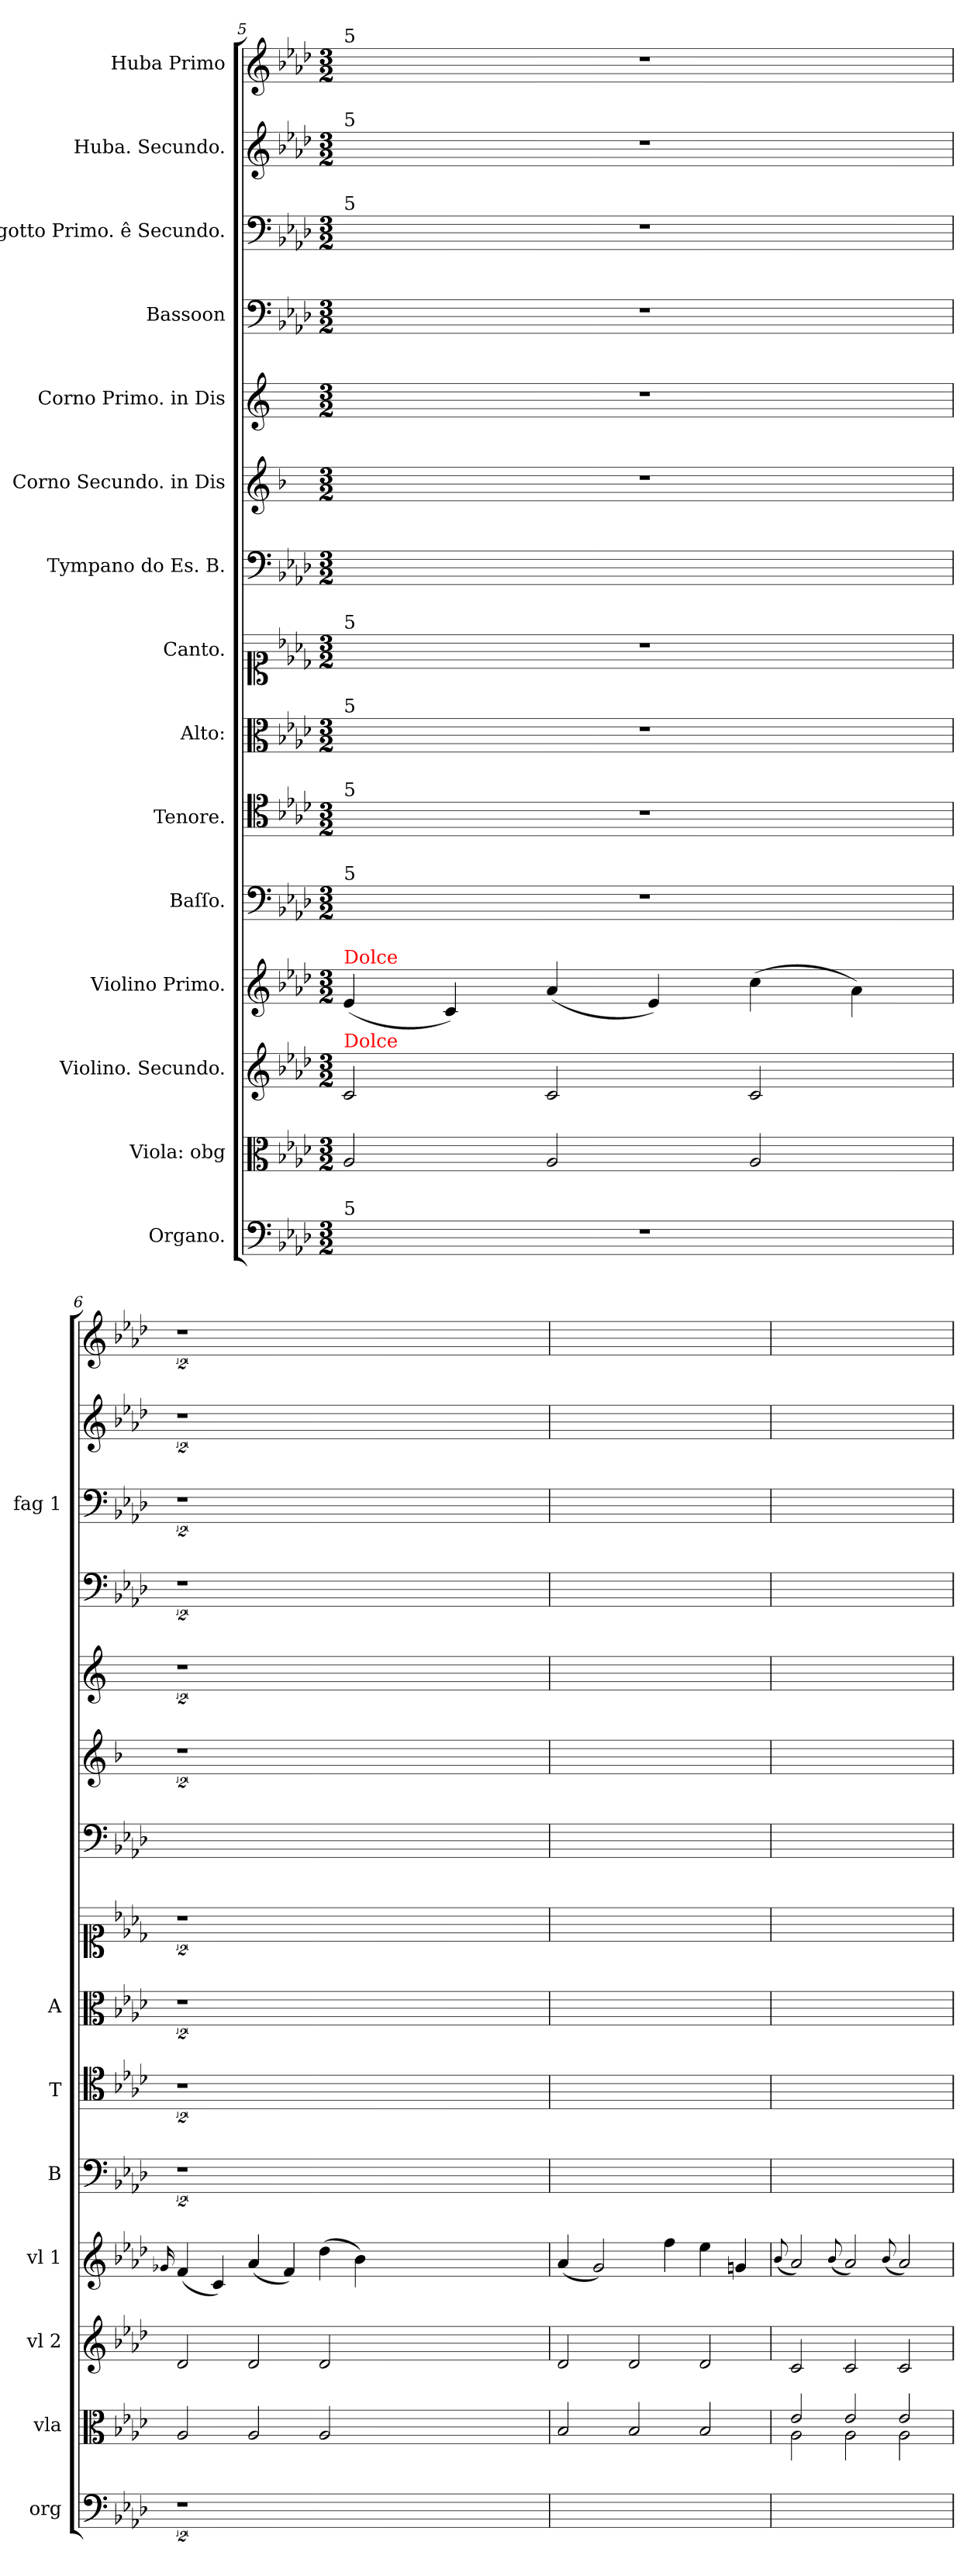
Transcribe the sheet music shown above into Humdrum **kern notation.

**kern	**kern	**dynam	**kern	**dynam	**kern	**dynam	**kern	**kern	**kern	**kern	**kern	**kern	**kern	**kern	**kern	**kern	**kern
*part15	*part14	*part14	*part13	*part13	*part12	*part12	*part11	*part10	*part9	*part8	*part7	*part6	*part5	*part4	*part3	*part2	*part1
*staff15	*staff14	*staff14	*staff13	*staff13	*staff12	*staff12	*staff11	*staff10	*staff9	*staff8	*staff7	*staff6	*staff5	*staff4	*staff3	*staff2	*staff1
*I"Organo.	*I"Viola: obg	*	*I"Violino. Secundo.	*	*I"Violino Primo.	*	*I"Baſſo.	*I"Tenore.	*I"Alto:	*I"Canto.	*I"Tympano do Es. B.	*I"Corno Secundo. in Dis	*I"Corno Primo. in Dis	*I"Bassoon	*I"Fagotto Primo. ê Secundo.	*I"Huba. Secundo.	*I"Huba Primo
*I'org	*I'vla	*	*I'vl 2	*	*I'vl 1	*	*I'B	*I'T	*I'A	*	*	*	*	*	*I'fag 1	*	*
*clefF4	*clefC3	*	*clefG2	*	*clefG2	*	*clefF4	*clefC4	*clefC3	*clefC1	*clefF4	*clefG2	*clefG2	*clefF4	*clefF4	*clefG2	*clefG2
*	*	*	*	*	*	*	*	*	*	*	*	*ITrd-2c-3	*ITrd-2c-3	*	*	*	*
*k[b-e-a-d-]	*k[b-e-a-d-]	*	*k[b-e-a-d-]	*	*k[b-e-a-d-]	*	*k[b-e-a-d-]	*k[b-e-a-d-]	*k[b-e-a-d-]	*k[b-e-a-d-]	*k[b-e-a-d-]	*k[b-e-a-d-]	*k[b-e-a-]	*k[b-e-a-d-]	*k[b-e-a-d-]	*k[b-e-a-d-]	*k[b-e-a-d-]
*A-:	*A-:	*	*A-:	*	*A-:	*	*A-:	*A-:	*A-:	*A-:	*A-:	*A-:	*	*A-:	*A-:	*A-:	*A-:
*M3/2	*M3/2	*	*M3/2	*	*M3/2	*	*M3/2	*M3/2	*M3/2	*M3/2	*M3/2	*M3/2	*M3/2	*M3/2	*M3/2	*M3/2	*M3/2
=5	=5	=5	=5	=5	=5	=5	=5	=5	=5	=5	=5	=5	=5	=5	=5	=5	=5
!	!	!	!	!	!	!	!	!	!	!	!	!	!	!	!	!	!LO:TX:a:t=5
!	!	!	!	!	!	!	!	!	!	!	!	!	!	!	!	!LO:TX:a:t=5	!
!	!	!	!	!	!	!	!	!	!	!	!	!	!	!	!LO:TX:a:t=5	!	!
!	!	!	!	!	!	!	!	!	!	!LO:TX:a:t=5	!	!	!	!	!	!	!
!	!	!	!	!	!	!	!	!	!LO:TX:a:t=5	!	!	!	!	!	!	!	!
!	!	!	!	!	!	!	!	!LO:TX:a:t=5	!	!	!	!	!	!	!	!	!
!	!	!	!	!	!	!	!LO:TX:a:t=5	!	!	!	!	!	!	!	!	!	!
!	!	!	!	!	!LO:TX:a:color=red:t=Dolce	!	!	!	!	!	!	!	!	!	!	!	!
!	!	!	!LO:TX:a:color=red:t=Dolce	!	!	!	!	!	!	!	!	!	!	!	!	!	!
!LO:TX:a:t=5	!	!	!	!	!	!	!	!	!	!	!	!	!	!	!	!	!
!	!	!LO:DY:b	!	!LO:DY:b	!	!LO:DY:b:rj	!	!	!	!	!	!	!	!	!	!	!
1.r	2A-/	piano	2c/	piano	(4e-/	piano	1.r	1.r	1.r	1.r	1.ryy	1.r	1.r	1.r	1.r	1.r	1.r
.	.	.	.	.	4c/)	.	.	.	.	.	.	.	.	.	.	.	.
.	2A-/	.	2c/	.	(4a-/	.	.	.	.	.	.	.	.	.	.	.	.
.	.	.	.	.	4e-/)	.	.	.	.	.	.	.	.	.	.	.	.
.	2A-/	.	2c/	.	(4cc\	.	.	.	.	.	.	.	.	.	.	.	.
.	.	.	.	.	4a-\)	.	.	.	.	.	.	.	.	.	.	.	.
=6	=6	=6	=6	=6	=6	=6	=6	=6	=6	=6	=6	=6	=6	=6	=6	=6	=6
.	.	.	.	.	16qqg-X/	.	.	.	.	.	.	.	.	.	.	.	.
2%9r	2A-/	.	2d-/	.	(4f/	.	2%9r	2%9r	2%9r	2%9r	1.ryy	2%9r	2%9r	2%9r	2%9r	2%9r	2%9r
.	.	.	.	.	4c/)	.	.	.	.	.	.	.	.	.	.	.	.
.	2A-/	.	2d-/	.	(4a-/	.	.	.	.	.	.	.	.	.	.	.	.
.	.	.	.	.	4f/)	.	.	.	.	.	.	.	.	.	.	.	.
.	2A-/	.	2d-/	.	(4dd-\	.	.	.	.	.	.	.	.	.	.	.	.
.	.	.	.	.	4b-\)	.	.	.	.	.	.	.	.	.	.	.	.
.	0.ryy	.	0.ryy	.	0.ryy	.	.	.	.	.	0.ryy	.	.	.	.	.	.
=7	=7	=7	=7	=7	=7	=7	=7	=7	=7	=7	=7	=7	=7	=7	=7	=7	=7
1.ryy	2B-/	.	2d-/	.	(4a-/	.	1.ryy	1.ryy	1.ryy	1.ryy	1.ryy	1.ryy	1.ryy	1.ryy	1.ryy	1.ryy	1.ryy
.	.	.	.	.	2g/)	.	.	.	.	.	.	.	.	.	.	.	.
.	2B-/	.	2d-/	.	.	.	.	.	.	.	.	.	.	.	.	.	.
.	.	.	.	.	4ff\	.	.	.	.	.	.	.	.	.	.	.	.
.	2B-/	.	2d-/	.	4ee-\	.	.	.	.	.	.	.	.	.	.	.	.
.	.	.	.	.	4gn/	.	.	.	.	.	.	.	.	.	.	.	.
=8	=8	=8	=8	=8	=8	=8	=8	=8	=8	=8	=8	=8	=8	=8	=8	=8	=8
.	.	.	.	.	(8qqb-/	.	.	.	.	.	.	.	.	.	.	.	.
*	*^	*	*	*	*	*	*	*	*	*	*	*	*	*	*	*	*
1.ryy	2e-/	2A-\	.	2c/	.	2a-/)	.	1.ryy	1.ryy	1.ryy	1.ryy	1.ryy	1.ryy	1.ryy	1.ryy	1.ryy	1.ryy	1.ryy
.	.	.	.	.	.	(8qqb-/	.	.	.	.	.	.	.	.	.	.	.	.
.	2e-/	2A-\	.	2c/	.	2a-/)	.	.	.	.	.	.	.	.	.	.	.	.
.	.	.	.	.	.	(8qqb-/	.	.	.	.	.	.	.	.	.	.	.	.
.	2e-/	2A-\	.	2c/	.	2a-/)	.	.	.	.	.	.	.	.	.	.	.	.
*	*v	*v	*	*	*	*	*	*	*	*	*	*	*	*	*	*	*	*
=	=	=	=	=	=	=	=	=	=	=	=	=	=	=	=	=	=
*-	*-	*-	*-	*-	*-	*-	*-	*-	*-	*-	*-	*-	*-	*-	*-	*-	*-
